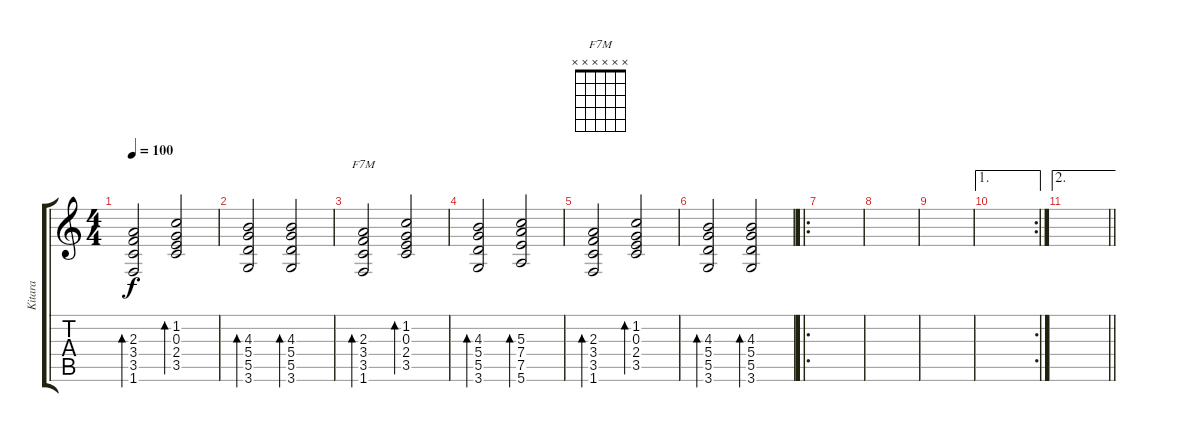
\track ("Kitara" "Kitara") {instrument electricguitarclean}
\staff {score tabs}
\tuning (E4 B3 G3 D3 A2 E2) {hide}
\chord ("F7M" x x x x x x)
\ts (4 4)
\tempo 100
\clef g2
\ks c
(2.3 3.4 3.5 1.6).2{bd 120 dy f} (1.2 0.3 2.4 3.5).2{bd 120} |
(4.3 5.4 5.5 3.6).2{bd 120} (4.3 5.4 5.5 3.6).2{bd 60} |
(2.3 3.4 3.5 1.6).2{bd 120 ch "F7M"} (1.2 0.3 2.4 3.5).2{bd 120} |
(4.3 5.4 5.5 3.6).2{bd 120} (5.3 7.4 7.5 5.6).2{bd 120} |
(2.3 3.4 3.5 1.6).2{bd 120} (1.2 0.3 2.4 3.5).2{bd 120} |
(4.3 5.4 5.5 3.6).2{bd 120} (4.3 5.4 5.5 3.6).2{bd 60} |
\ro
|
|
|
\ae 1
\rc 2
|
\ae 2
\barLineRight lightlight
